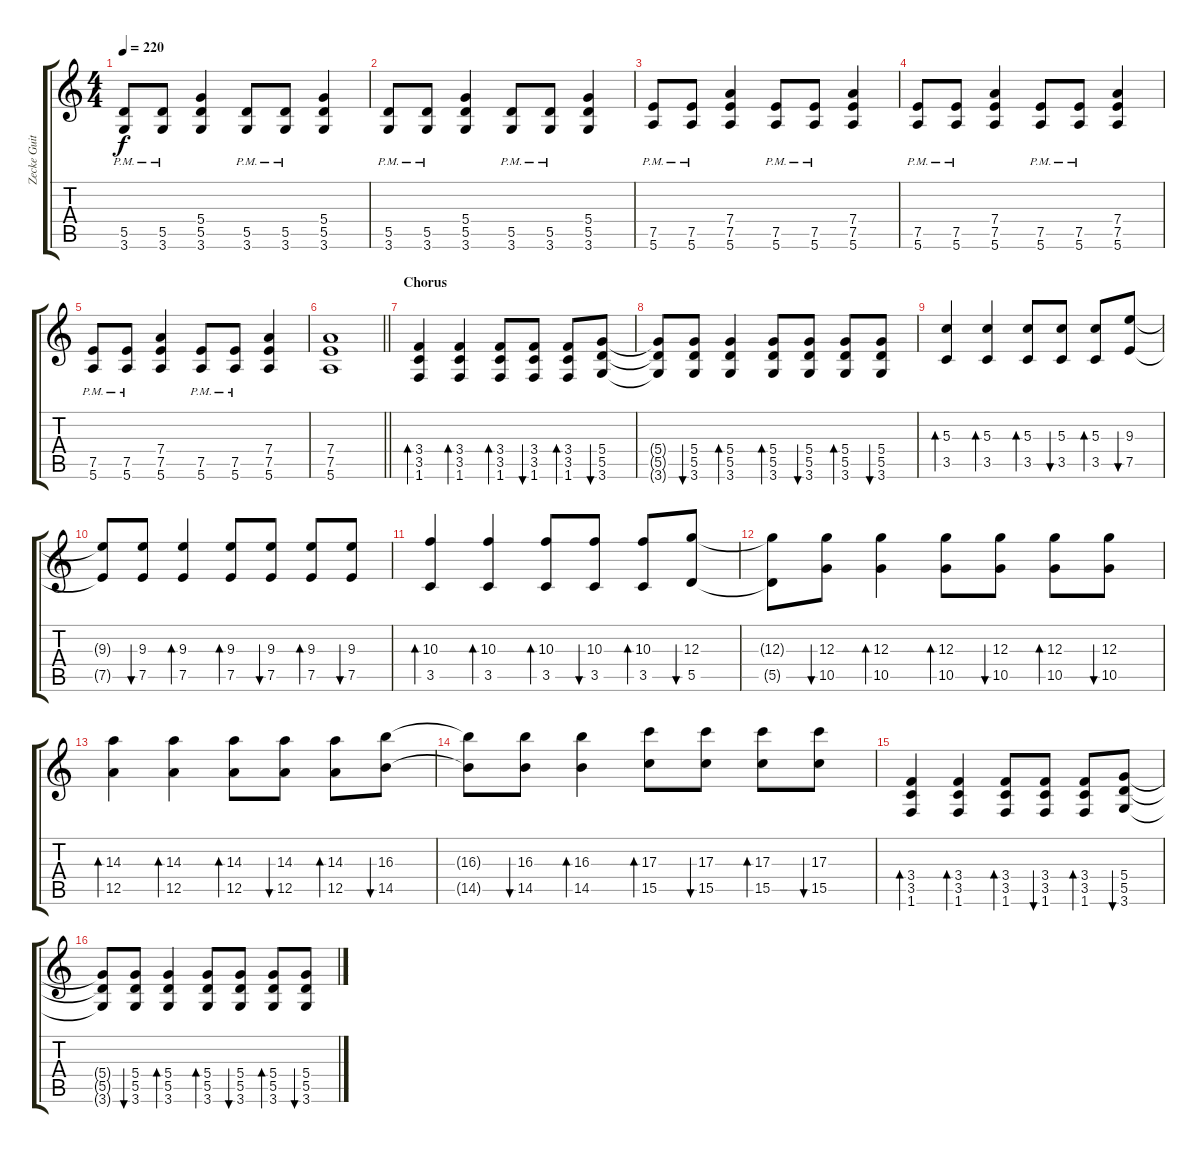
\track ("Zecke Guitar" "Zecke Guit") {instrument distortionguitar}
\staff {score tabs}
\tuning (E4 B3 G3 D3 A2 E2) {hide}
\ts (4 4)
\tempo 220
\clef g2
\ks c
(5.5{pm} 3.6{pm}).8{dy f} (5.5{pm} 3.6{pm}).8 (5.4 5.5 3.6).4 (5.5{pm} 3.6{pm}).8 (5.5{pm} 3.6{pm}).8 (5.4 5.5 3.6).4 |
(5.5{pm} 3.6{pm}).8 (5.5{pm} 3.6{pm}).8 (5.4 5.5 3.6).4 (5.5{pm} 3.6{pm}).8 (5.5{pm} 3.6{pm}).8 (5.4 5.5 3.6).4 |
(7.5{pm} 5.6{pm}).8 (7.5{pm} 5.6{pm}).8 (7.4 7.5 5.6).4 (7.5{pm} 5.6{pm}).8 (7.5{pm} 5.6{pm}).8 (7.4 7.5 5.6).4 |
(7.5{pm} 5.6{pm}).8 (7.5{pm} 5.6{pm}).8 (7.4 7.5 5.6).4 (7.5{pm} 5.6{pm}).8 (7.5{pm} 5.6{pm}).8 (7.4 7.5 5.6).4 |
(7.5{pm} 5.6{pm}).8 (7.5{pm} 5.6{pm}).8 (7.4 7.5 5.6).4 (7.5{pm} 5.6{pm}).8 (7.5{pm} 5.6{pm}).8 (7.4 7.5 5.6).4 |
\barLineRight lightlight
(7.4 7.5 5.6).1 |
\section ("" "Chorus")
(3.4 3.5 1.6).4{bd 60} (3.4 3.5 1.6).4{bd 60} (3.4 3.5 1.6).8{bd 60} (3.4 3.5 1.6).8{bu 60} (3.4 3.5 1.6).8{bd 60} (5.4 5.5 3.6).8{bu 60} |
(5.4{t} 5.5{t} 3.6{t}).8 (5.4 5.5 3.6).8{bu 60} (5.4 5.5 3.6).4{bd 60} (5.4 5.5 3.6).8{bd 60} (5.4 5.5 3.6).8{bu 60} (5.4 5.5 3.6).8{bd 60} (5.4 5.5 3.6).8{bu 60} |
(5.3 3.5).4{bd 60} (5.3 3.5).4{bd 60} (5.3 3.5).8{bd 60} (5.3 3.5).8{bu 60} (5.3 3.5).8{bd 60} (9.3 7.5).8{bu 60} |
(9.3{t} 7.5{t}).8 (9.3 7.5).8{bu 60} (9.3 7.5).4{bd 60} (9.3 7.5).8{bd 60} (9.3 7.5).8{bu 60} (9.3 7.5).8{bd 60} (9.3 7.5).8{bu 60} |
(10.3 3.5).4{bd 60} (10.3 3.5).4{bd 60} (10.3 3.5).8{bd 60} (10.3 3.5).8{bu 60} (10.3 3.5).8{bd 60} (12.3 5.5).8{bu 60} |
(12.3{t} 5.5{t}).8 (12.3 10.5).8{bu 60} (12.3 10.5).4{bd 60} (12.3 10.5).8{bd 60} (12.3 10.5).8{bu 60} (12.3 10.5).8{bd 60} (12.3 10.5).8{bu 60} |
(14.3 12.5).4{bd 60} (14.3 12.5).4{bd 60} (14.3 12.5).8{bd 60} (14.3 12.5).8{bu 60} (14.3 12.5).8{bd 60} (16.3 14.5).8{bu 60} |
(16.3{t} 14.5{t}).8 (16.3 14.5).8{bu 60} (16.3 14.5).4{bd 60} (17.3 15.5).8{bd 60} (17.3 15.5).8{bu 60} (17.3 15.5).8{bd 60} (17.3 15.5).8{bu 60} |
(3.4 3.5 1.6).4{bd 60} (3.4 3.5 1.6).4{bd 60} (3.4 3.5 1.6).8{bd 60} (3.4 3.5 1.6).8{bu 60} (3.4 3.5 1.6).8{bd 60} (5.4 5.5 3.6).8{bu 60} |
(5.4{t} 5.5{t} 3.6{t}).8 (5.4 5.5 3.6).8{bu 60} (5.4 5.5 3.6).4{bd 60} (5.4 5.5 3.6).8{bd 60} (5.4 5.5 3.6).8{bu 60} (5.4 5.5 3.6).8{bd 60} (5.4 5.5 3.6).8{bu 60}
